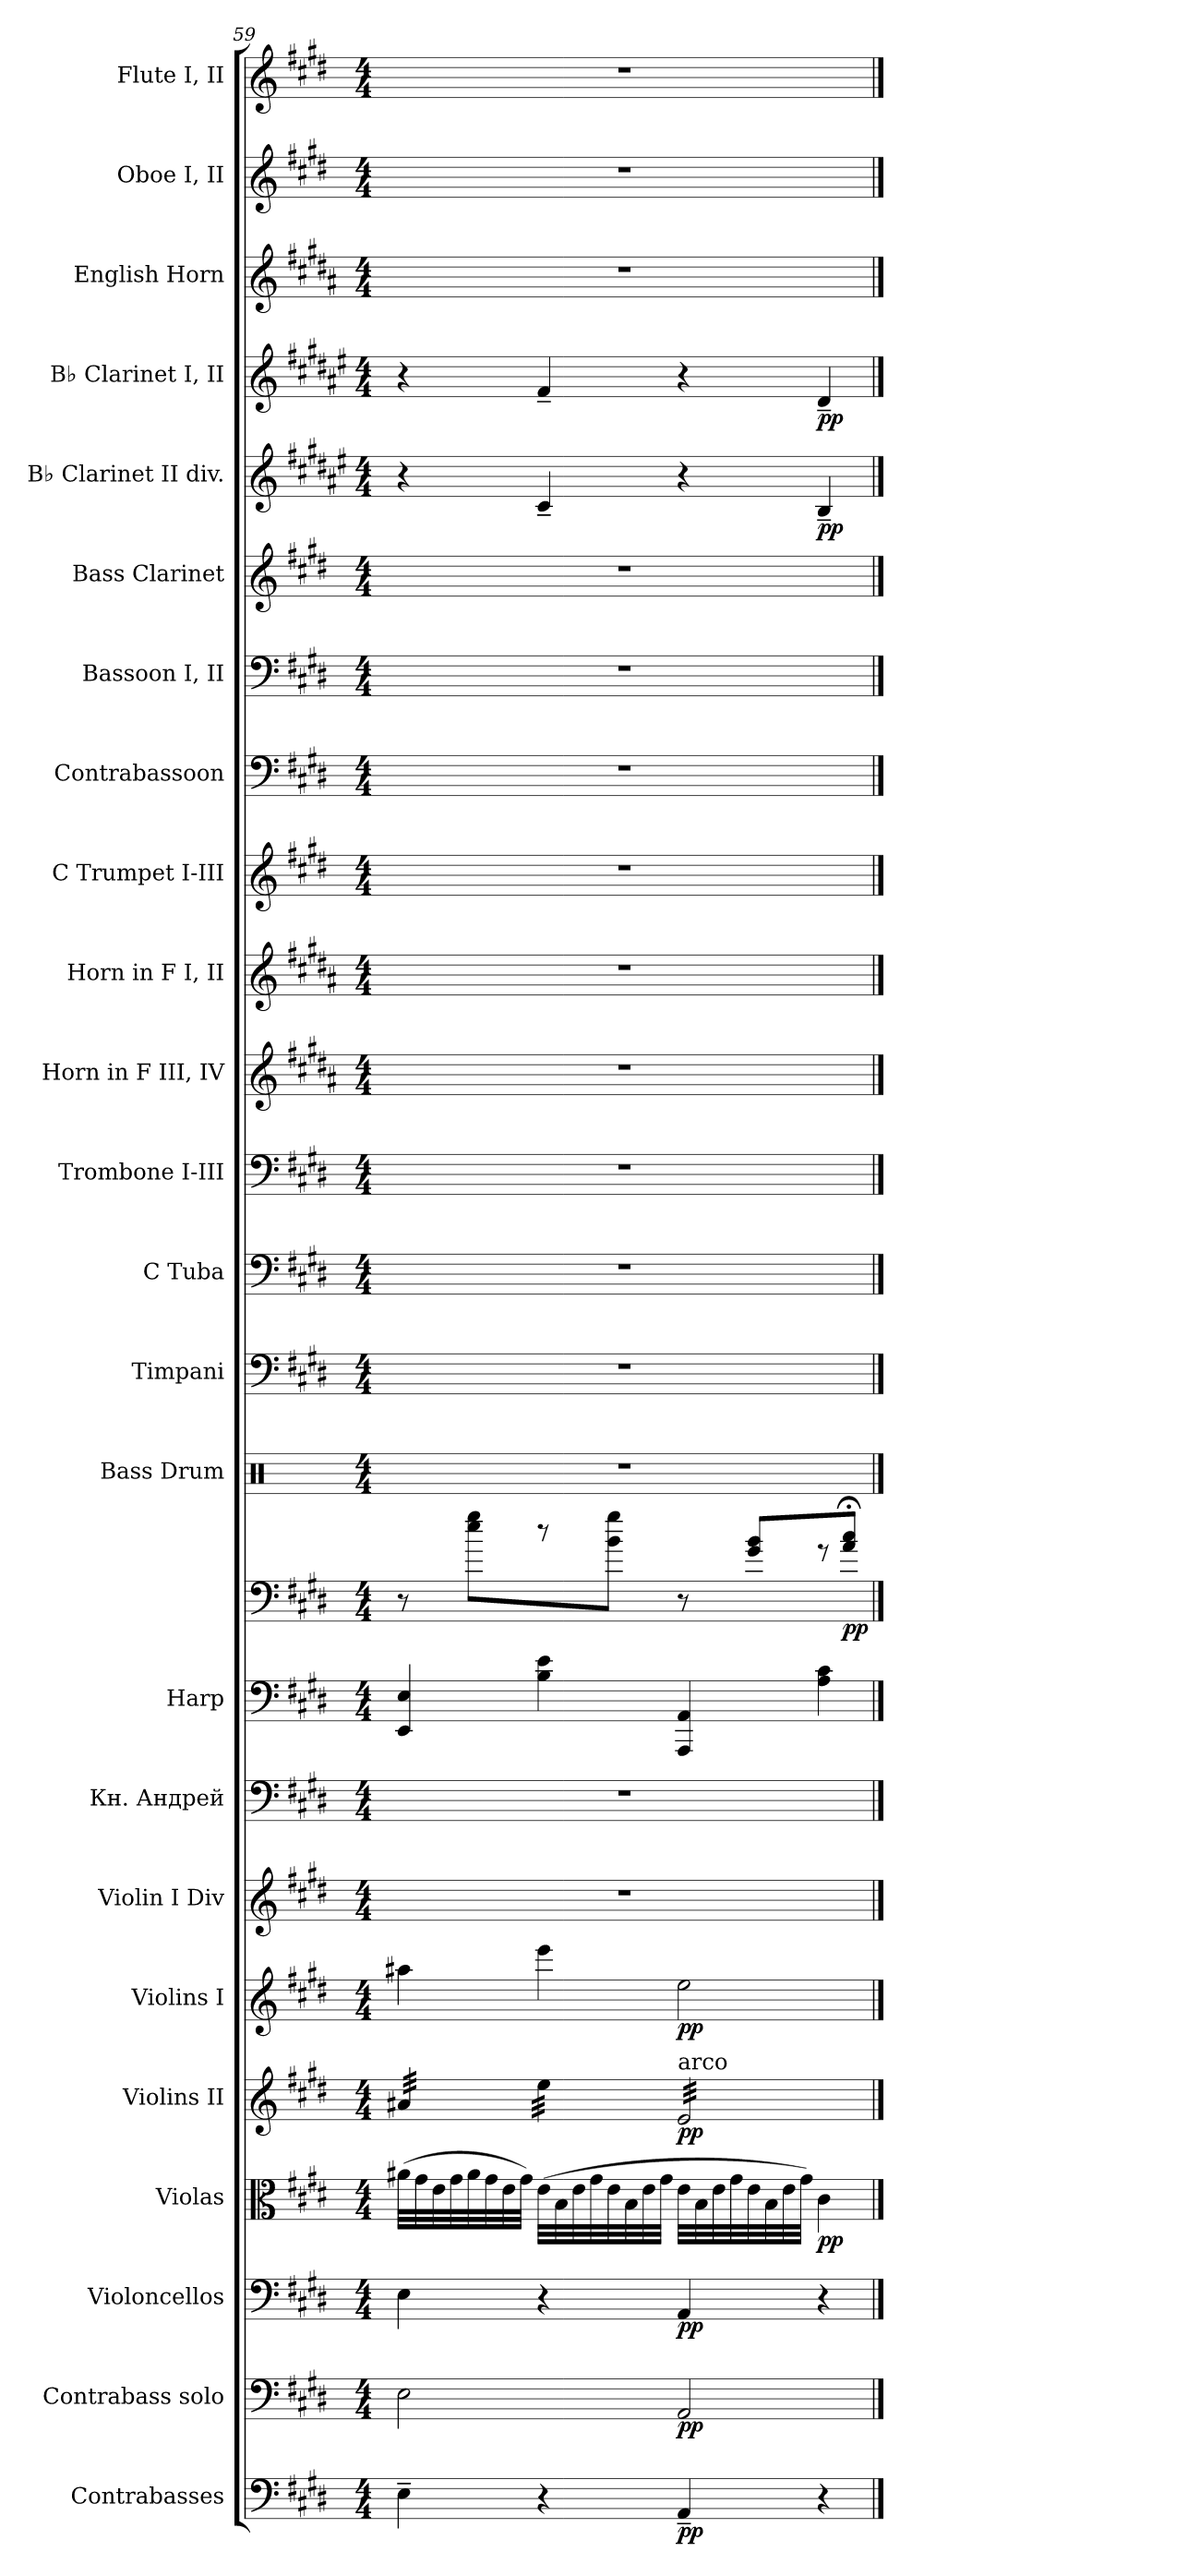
**kern	**dynam	**kern	**dynam	**kern	**dynam	**kern	**dynam	**kern	**dynam	**kern	**dynam	**kern	**kern	**kern	**kern	**dynam	**kern	**kern	**kern	**kern	**kern	**kern	**kern	**kern	**kern	**kern	**kern	**dynam	**kern	**dynam	**kern	**kern	**kern
*part24	*part24	*part23	*part23	*part22	*part22	*part21	*part21	*part20	*part20	*part19	*part19	*part18	*part17	*part16	*part16	*part16	*part15	*part14	*part13	*part12	*part11	*part10	*part9	*part8	*part7	*part6	*part5	*part5	*part4	*part4	*part3	*part2	*part1
*staff25	*staff25	*staff24	*staff24	*staff23	*staff23	*staff22	*staff22	*staff21	*staff21	*staff20	*staff20	*staff19	*staff18	*staff17	*staff16	*staff16/17	*staff15	*staff14	*staff13	*staff12	*staff11	*staff10	*staff9	*staff8	*staff7	*staff6	*staff5	*staff5	*staff4	*staff4	*staff3	*staff2	*staff1
*I"Contrabasses	*	*I"Contrabass solo	*	*I"Violoncellos	*	*I"Violas	*	*I"Violins II	*	*I"Violins I	*	*I"Violin I  Div	*I"Кн. Андрей	*I"Harp	*	*	*I"Bass Drum	*I"Timpani	*I"C Tuba	*I"Trombone I-III	*I"Horn in F III, IV	*I"Horn in F I, II	*I"C Trumpet I-III	*I"Contrabassoon	*I"Bassoon I, II	*I"Bass Clarinet	*I"B♭ Clarinet II div.	*	*I"B♭ Clarinet I, II	*	*I"English Horn	*I"Oboe I, II	*I"Flute I, II
*I'Cbs.	*	*I'C-b. so.	*	*I'Vcs.	*	*I'Vlas.	*	*I'Vlns. II	*	*I'Vlns. I	*	*I'Vln. I  Div	*	*I'Hrp.	*	*	*I'B. Drum	*I'Timp.	*I'C Tb.	*I'Tbn. I-III	*	*	*I'C Tpt. I-III	*I'Cbsn.	*I'Bsn. I, II	*I'B. Cl.	*I'B♭ Cl. II div.	*	*I'B♭ Cl. I, II	*	*I'E. Hn.	*I'Ob. I, II	*I'Fl. I, II
!!LO:PB:g=z
*clefF4	*	*clefF4	*	*clefF4	*	*clefC3	*	*clefG2	*	*clefG2	*	*clefG2	*clefF4	*clefF4	*clefF4	*	*clefX	*clefF4	*clefF4	*clefF4	*clefG2	*clefG2	*clefG2	*clefF4	*clefF4	*clefG2	*clefG2	*	*clefG2	*	*clefG2	*clefG2	*clefG2
*ITrd7c12	*	*ITrd7c12	*	*	*	*	*	*	*	*	*	*	*	*	*	*	*	*	*	*	*ITrd4c7	*ITrd4c7	*	*ITrd7c12	*	*ITrd8c14	*ITrd1c2	*	*ITrd1c2	*	*ITrd4c7	*	*
*k[f#c#g#d#]	*	*k[f#c#g#d#]	*	*k[f#c#g#d#]	*	*k[f#c#g#d#]	*	*k[f#c#g#d#]	*	*k[f#c#g#d#]	*	*k[f#c#g#d#]	*k[f#c#g#d#]	*k[f#c#g#d#]	*k[f#c#g#d#]	*	*k[]	*k[f#c#g#d#]	*k[f#c#g#d#]	*k[f#c#g#d#]	*k[f#c#g#d#]	*k[f#c#g#d#]	*k[f#c#g#d#]	*k[f#c#g#d#]	*k[f#c#g#d#]	*k[f#c#g#d#]	*k[f#c#g#d#]	*	*k[f#c#g#d#]	*	*k[f#c#g#d#]	*k[f#c#g#d#]	*k[f#c#g#d#]
*M4/4	*	*M4/4	*	*M4/4	*	*M4/4	*	*M4/4	*	*M4/4	*	*M4/4	*M4/4	*M4/4	*M4/4	*	*M4/4	*M4/4	*M4/4	*M4/4	*M4/4	*M4/4	*M4/4	*M4/4	*M4/4	*M4/4	*M4/4	*	*M4/4	*	*M4/4	*M4/4	*M4/4
=59	=59	=59	=59	=59	=59	=59	=59	=59	=59	=59	=59	=59	=59	=59	=59	=59	=59	=59	=59	=59	=59	=59	=59	=59	=59	=59	=59	=59	=59	=59	=59	=59	=59
*	*	*	*	*	*	*	*	*tremolo	*	*	*	*	*	*	*	*	*	*	*	*	*	*	*	*	*	*	*	*	*	*	*	*	*
4EE~\	.	2EE\	.	4E\	.	(>32a#X\LLL	.	32a#X/LLL	.	4aa#X\	.	1r	1r	4EE/ 4E/	8r	.	1r	1r	1r	1r	1r	1r	1r	1r	1r	1r	4r	.	4r	.	1r	1r	1r
.	.	.	.	.	.	32g#\	.	32a#X/	.	.	.	.	.	.	.	.	.	.	.	.	.	.	.	.	.	.	.	.	.	.	.	.	.
.	.	.	.	.	.	32e\	.	32a#X/	.	.	.	.	.	.	.	.	.	.	.	.	.	.	.	.	.	.	.	.	.	.	.	.	.
.	.	.	.	.	.	32g#\	.	32a#X/	.	.	.	.	.	.	.	.	.	.	.	.	.	.	.	.	.	.	.	.	.	.	.	.	.
.	.	.	.	.	.	32a#\	.	32a#X/	.	.	.	.	.	.	8ee\ 8gg#\L	.	.	.	.	.	.	.	.	.	.	.	.	.	.	.	.	.	.
.	.	.	.	.	.	32g#\	.	32a#X/	.	.	.	.	.	.	.	.	.	.	.	.	.	.	.	.	.	.	.	.	.	.	.	.	.
.	.	.	.	.	.	32e\	.	32a#X/	.	.	.	.	.	.	.	.	.	.	.	.	.	.	.	.	.	.	.	.	.	.	.	.	.
.	.	.	.	.	.	32g#\JJJ)	.	32a#X/JJJ	.	.	.	.	.	.	.	.	.	.	.	.	.	.	.	.	.	.	.	.	.	.	.	.	.
4r	.	.	.	4r	.	(>32e\LLL	.	32ee\LLL	.	4eee\	.	.	.	4B\ 4e\	8r	.	.	.	.	.	.	.	.	.	.	.	4B~/	.	4e~/	.	.	.	.
.	.	.	.	.	.	32B\	.	32ee\	.	.	.	.	.	.	.	.	.	.	.	.	.	.	.	.	.	.	.	.	.	.	.	.	.
.	.	.	.	.	.	32e\	.	32ee\	.	.	.	.	.	.	.	.	.	.	.	.	.	.	.	.	.	.	.	.	.	.	.	.	.
.	.	.	.	.	.	32g#\	.	32ee\	.	.	.	.	.	.	.	.	.	.	.	.	.	.	.	.	.	.	.	.	.	.	.	.	.
.	.	.	.	.	.	32e\	.	32ee\	.	.	.	.	.	.	8b\ 8gg#\J	.	.	.	.	.	.	.	.	.	.	.	.	.	.	.	.	.	.
.	.	.	.	.	.	32B\	.	32ee\	.	.	.	.	.	.	.	.	.	.	.	.	.	.	.	.	.	.	.	.	.	.	.	.	.
.	.	.	.	.	.	32e\	.	32ee\	.	.	.	.	.	.	.	.	.	.	.	.	.	.	.	.	.	.	.	.	.	.	.	.	.
.	.	.	.	.	.	32g#\JJJ	.	32ee\JJJ	.	.	.	.	.	.	.	.	.	.	.	.	.	.	.	.	.	.	.	.	.	.	.	.	.
!	!	!	!	!	!	!	!	!LO:TX:a:t=arco	!	!	!	!	!	!	!	!	!	!	!	!	!	!	!	!	!	!	!	!	!	!	!	!	!
!	!LO:DY:b	!	!LO:DY:b	!	!LO:DY:b	!	!	!	!LO:DY:b	!	!LO:DY:b	!	!	!	!	!	!	!	!	!	!	!	!	!	!	!	!	!	!	!	!	!	!
4AAA~/	pp	2AAA/	pp	4AA/	pp	32e\LLL	.	32e/LLL	pp	2ee\	pp	.	.	4AAA/ 4AA/	8r	.	.	.	.	.	.	.	.	.	.	.	4r	.	4r	.	.	.	.
.	.	.	.	.	.	32B\	.	32e/	.	.	.	.	.	.	.	.	.	.	.	.	.	.	.	.	.	.	.	.	.	.	.	.	.
.	.	.	.	.	.	32e\	.	32e/	.	.	.	.	.	.	.	.	.	.	.	.	.	.	.	.	.	.	.	.	.	.	.	.	.
.	.	.	.	.	.	32g#\	.	32e/	.	.	.	.	.	.	.	.	.	.	.	.	.	.	.	.	.	.	.	.	.	.	.	.	.
.	.	.	.	.	.	32e\	.	32e/	.	.	.	.	.	.	8g#/ 8b/L	.	.	.	.	.	.	.	.	.	.	.	.	.	.	.	.	.	.
.	.	.	.	.	.	32B\	.	32e/	.	.	.	.	.	.	.	.	.	.	.	.	.	.	.	.	.	.	.	.	.	.	.	.	.
.	.	.	.	.	.	32e\	.	32e/	.	.	.	.	.	.	.	.	.	.	.	.	.	.	.	.	.	.	.	.	.	.	.	.	.
.	.	.	.	.	.	32g#\JJJ)	.	32e/	.	.	.	.	.	.	.	.	.	.	.	.	.	.	.	.	.	.	.	.	.	.	.	.	.
!	!	!	!	!	!	!	!LO:DY:b	!	!	!	!	!	!	!	!	!	!	!	!	!	!	!	!	!	!	!	!	!LO:DY:b	!	!LO:DY:b	!	!	!
4r	.	.	.	4r	.	4c#\	pp	32e/	.	.	.	.	.	4A\ 4c#\	8r	.	.	.	.	.	.	.	.	.	.	.	4A~/	pp	4c#~/	pp	.	.	.
.	.	.	.	.	.	.	.	32e/	.	.	.	.	.	.	.	.	.	.	.	.	.	.	.	.	.	.	.	.	.	.	.	.	.
.	.	.	.	.	.	.	.	32e/	.	.	.	.	.	.	.	.	.	.	.	.	.	.	.	.	.	.	.	.	.	.	.	.	.
.	.	.	.	.	.	.	.	32e/	.	.	.	.	.	.	.	.	.	.	.	.	.	.	.	.	.	.	.	.	.	.	.	.	.
!	!	!	!	!	!	!	!	!	!	!	!	!	!	!	!	!LO:DY:b	!	!	!	!	!	!	!	!	!	!	!	!	!	!	!	!	!
.	.	.	.	.	.	.	.	32e/	.	.	.	.	.	.	8a/;< 8cc#/;<J	pp	.	.	.	.	.	.	.	.	.	.	.	.	.	.	.	.	.
.	.	.	.	.	.	.	.	32e/	.	.	.	.	.	.	.	.	.	.	.	.	.	.	.	.	.	.	.	.	.	.	.	.	.
.	.	.	.	.	.	.	.	32e/	.	.	.	.	.	.	.	.	.	.	.	.	.	.	.	.	.	.	.	.	.	.	.	.	.
.	.	.	.	.	.	.	.	32e/JJJ	.	.	.	.	.	.	.	.	.	.	.	.	.	.	.	.	.	.	.	.	.	.	.	.	.
*	*	*	*	*	*	*	*	*Xtremolo	*	*	*	*	*	*	*	*	*	*	*	*	*	*	*	*	*	*	*	*	*	*	*	*	*
==	==	==	==	==	==	==	==	==	==	==	==	==	==	==	==	==	==	==	==	==	==	==	==	==	==	==	==	==	==	==	==	==	==
*-	*-	*-	*-	*-	*-	*-	*-	*-	*-	*-	*-	*-	*-	*-	*-	*-	*-	*-	*-	*-	*-	*-	*-	*-	*-	*-	*-	*-	*-	*-	*-	*-	*-
